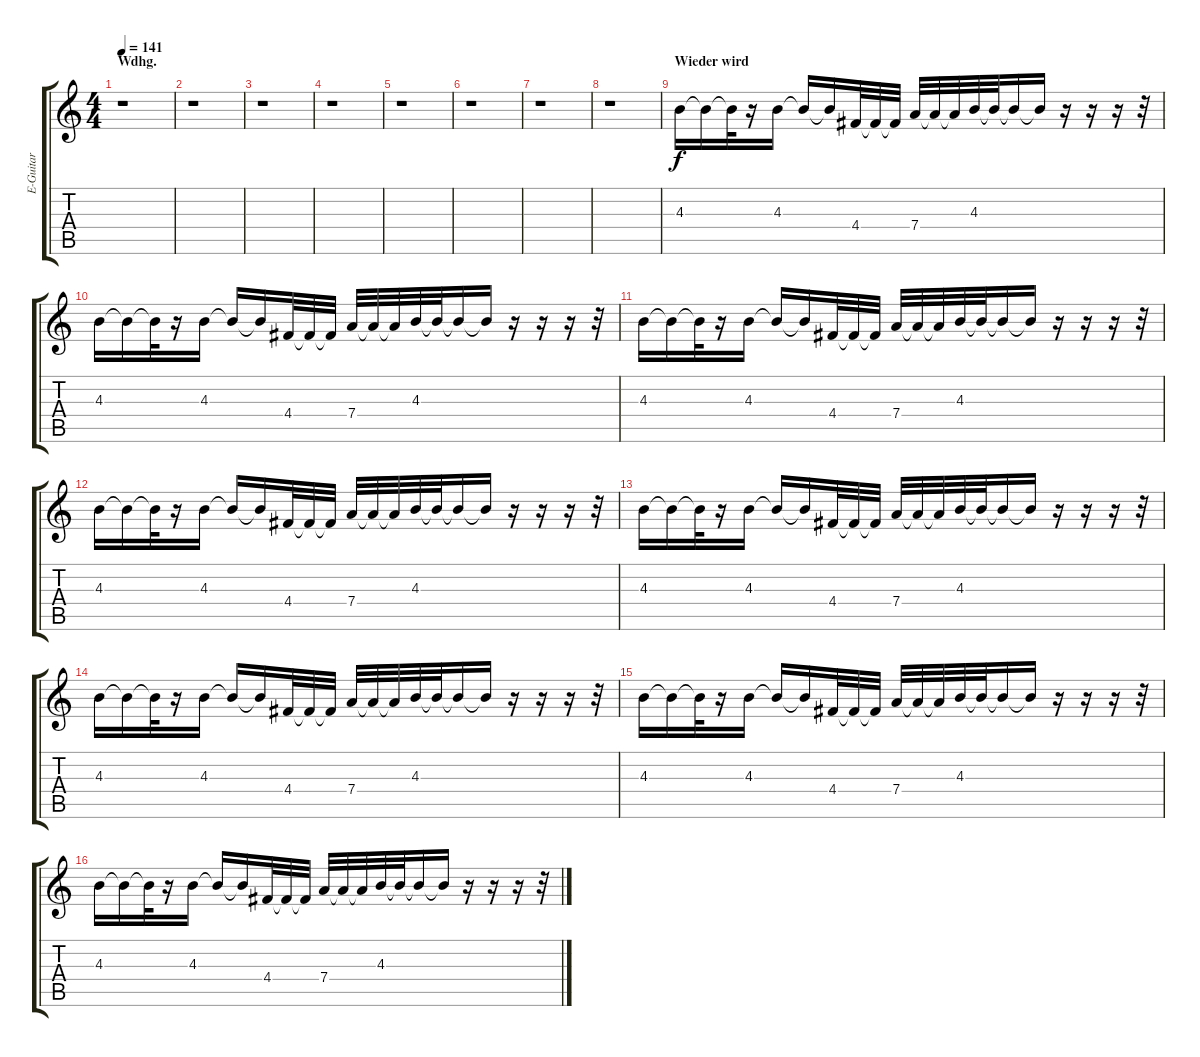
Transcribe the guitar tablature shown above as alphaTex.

\track ("E-Guitar" "E-Guitar") {instrument distortionguitar}
\staff {score tabs}
\tuning (E4 B3 G3 D3 A2 E2) {hide}
\ts (4 4)
\section ("" "Wdhg.")
\tempo 141
\clef g2
\ks c
r.1{dy f} |
r.1 |
r.1 |
r.1 |
r.1 |
r.1 |
r.1 |
r.1 |
\section ("" "Wieder wird")
4.3.16 4.3{t}.16 4.3{t}.32 r.16 4.3.16 4.3{t}.16 4.3{t}.16 4.4.32 4.4{t}.32 4.4{t}.32 7.4.32 7.4{t}.32 7.4{t}.32 4.3.32 4.3{t}.32 4.3{t}.16 4.3{t}.16 r.16 r.16 r.16 r.32 |
4.3.16 4.3{t}.16 4.3{t}.32 r.16 4.3.16 4.3{t}.16 4.3{t}.16 4.4.32 4.4{t}.32 4.4{t}.32 7.4.32 7.4{t}.32 7.4{t}.32 4.3.32 4.3{t}.32 4.3{t}.16 4.3{t}.16 r.16 r.16 r.16 r.32 |
4.3.16 4.3{t}.16 4.3{t}.32 r.16 4.3.16 4.3{t}.16 4.3{t}.16 4.4.32 4.4{t}.32 4.4{t}.32 7.4.32 7.4{t}.32 7.4{t}.32 4.3.32 4.3{t}.32 4.3{t}.16 4.3{t}.16 r.16 r.16 r.16 r.32 |
4.3.16 4.3{t}.16 4.3{t}.32 r.16 4.3.16 4.3{t}.16 4.3{t}.16 4.4.32 4.4{t}.32 4.4{t}.32 7.4.32 7.4{t}.32 7.4{t}.32 4.3.32 4.3{t}.32 4.3{t}.16 4.3{t}.16 r.16 r.16 r.16 r.32 |
4.3.16 4.3{t}.16 4.3{t}.32 r.16 4.3.16 4.3{t}.16 4.3{t}.16 4.4.32 4.4{t}.32 4.4{t}.32 7.4.32 7.4{t}.32 7.4{t}.32 4.3.32 4.3{t}.32 4.3{t}.16 4.3{t}.16 r.16 r.16 r.16 r.32 |
4.3.16 4.3{t}.16 4.3{t}.32 r.16 4.3.16 4.3{t}.16 4.3{t}.16 4.4.32 4.4{t}.32 4.4{t}.32 7.4.32 7.4{t}.32 7.4{t}.32 4.3.32 4.3{t}.32 4.3{t}.16 4.3{t}.16 r.16 r.16 r.16 r.32 |
4.3.16 4.3{t}.16 4.3{t}.32 r.16 4.3.16 4.3{t}.16 4.3{t}.16 4.4.32 4.4{t}.32 4.4{t}.32 7.4.32 7.4{t}.32 7.4{t}.32 4.3.32 4.3{t}.32 4.3{t}.16 4.3{t}.16 r.16 r.16 r.16 r.32 |
4.3.16 4.3{t}.16 4.3{t}.32 r.16 4.3.16 4.3{t}.16 4.3{t}.16 4.4.32 4.4{t}.32 4.4{t}.32 7.4.32 7.4{t}.32 7.4{t}.32 4.3.32 4.3{t}.32 4.3{t}.16 4.3{t}.16 r.16 r.16 r.16 r.32
